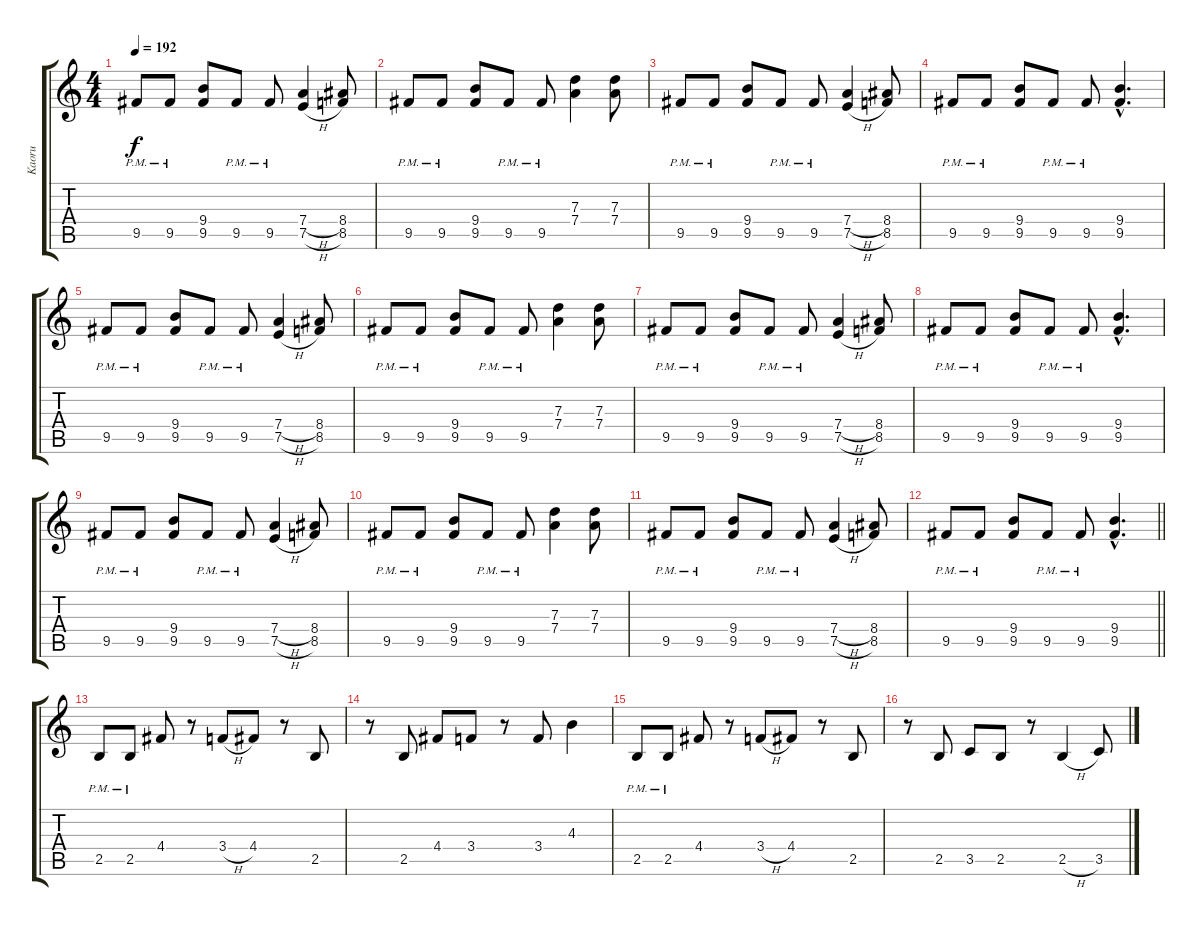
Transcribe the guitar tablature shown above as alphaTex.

\track ("Kaoru" "Kaoru") {instrument distortionguitar}
\staff {score tabs}
\tuning (E4 B3 G3 D3 A2 E2) {hide}
\ts (4 4)
\tempo 192
\clef g2
\ks c
9.5{pm}.8{dy f balance 0} 9.5{pm}.8 (9.4 9.5).8 9.5{pm}.8 9.5{pm}.8 (7.4{h} 7.5{h}).4 (8.4 8.5).8 |
9.5{pm}.8 9.5{pm}.8 (9.4 9.5).8 9.5{pm}.8 9.5{pm}.8 (7.3 7.4).4 (7.3 7.4).8 |
9.5{pm}.8 9.5{pm}.8 (9.4 9.5).8 9.5{pm}.8 9.5{pm}.8 (7.4{h} 7.5{h}).4 (8.4 8.5).8 |
9.5{pm}.8 9.5{pm}.8 (9.4 9.5).8 9.5{pm}.8 9.5{pm}.8 (9.4{hac} 9.5{hac}).4{d} |
9.5{pm}.8{balance 0} 9.5{pm}.8 (9.4 9.5).8 9.5{pm}.8 9.5{pm}.8 (7.4{h} 7.5{h}).4 (8.4 8.5).8 |
9.5{pm}.8 9.5{pm}.8 (9.4 9.5).8 9.5{pm}.8 9.5{pm}.8 (7.3 7.4).4 (7.3 7.4).8 |
9.5{pm}.8 9.5{pm}.8 (9.4 9.5).8 9.5{pm}.8 9.5{pm}.8 (7.4{h} 7.5{h}).4 (8.4 8.5).8 |
9.5{pm}.8 9.5{pm}.8 (9.4 9.5).8 9.5{pm}.8 9.5{pm}.8 (9.4{hac} 9.5{hac}).4{d} |
9.5{pm}.8{balance 0} 9.5{pm}.8 (9.4 9.5).8 9.5{pm}.8 9.5{pm}.8 (7.4{h} 7.5{h}).4 (8.4 8.5).8 |
9.5{pm}.8 9.5{pm}.8 (9.4 9.5).8 9.5{pm}.8 9.5{pm}.8 (7.3 7.4).4 (7.3 7.4).8 |
9.5{pm}.8 9.5{pm}.8 (9.4 9.5).8 9.5{pm}.8 9.5{pm}.8 (7.4{h} 7.5{h}).4 (8.4 8.5).8 |
\barLineRight lightlight
9.5{pm}.8 9.5{pm}.8 (9.4 9.5).8 9.5{pm}.8 9.5{pm}.8 (9.4{hac} 9.5{hac}).4{d} |
2.5{pm}.8 2.5{pm}.8 4.4.8 r.8 3.4{h}.8 4.4.8 r.8 2.5.8 |
r.8 2.5.8 4.4.8 3.4.8 r.8 3.4.8 4.3.4 |
2.5{pm}.8 2.5{pm}.8 4.4.8 r.8 3.4{h}.8 4.4.8 r.8 2.5.8 |
r.8 2.5.8 3.5.8 2.5.8 r.8 2.5{h}.4 3.5.8
